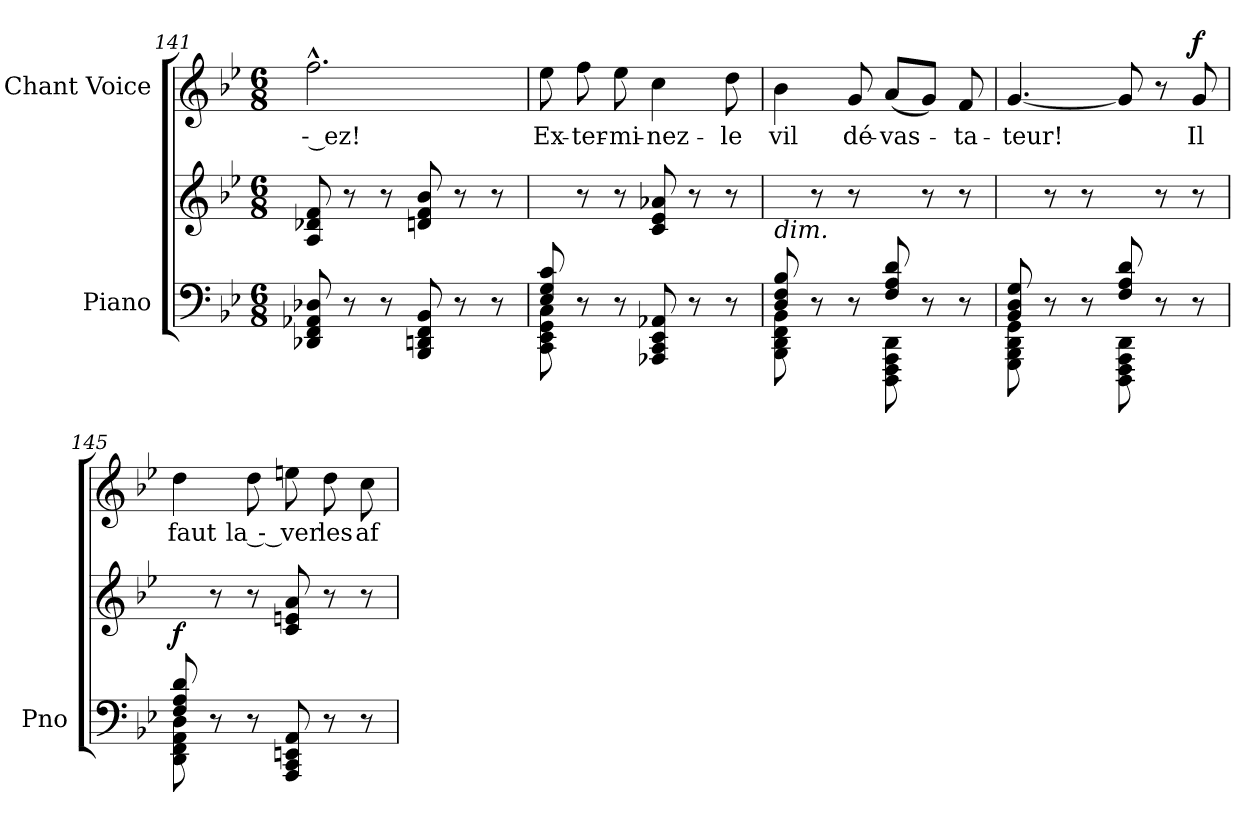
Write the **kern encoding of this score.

**kern	**kern	**dynam	**kern	**text	**dynam
*part2	*part2	*part2	*part1	*part1	*part1
*staff3	*staff2	*staff2/3	*staff1	*staff1	*staff1
*I"Piano	*	*	*I"Chant Voice	*	*
*I'Pno	*	*	*	*	*
*clefF4	*clefG2	*	*clefG2	*	*
*k[b-e-]	*k[b-e-]	*	*k[b-e-]	*	*
*M6/8	*M6/8	*	*M6/8	*	*
=141	=141	=141	=141	=141	=141
8DD-X/ 8FF/ 8AA-X/ 8D-X/	8A/ 8d-X/ 8f/	.	2.ff^^\	-- ez!	.
8r	8r	.	.	.	.
8r	8r	.	.	.	.
8BBB-/ 8DDn/ 8FF/ 8BB-/	8dn/ 8f/ 8b-/	.	.	.	.
8r	8r	.	.	.	.
8r	8r	.	.	.	.
=142	=142	=142	=142	=142	=142
*^	*	*	*	*	*
8E-/ 8G/ 8c/	8CC\ 8EE-\ 8GG\ 8C\	8ryy	.	8ee-\	Ex-	.
2ryy	8r	8r	.	8ff\	-ter-	.
.	8r	8r	.	8ee-\	-mi-	.
.	8AAA-X/ 8CC/ 8EE-/ 8AA-X/	8c/ 8e-/ 8a-X/	.	4cc\	-nez-	.
.	8r	8r	.	.	.	.
8ryy	8r	8r	.	8dd\	-le	.
=143	=143	=143	=143	=143	=143	=143
!	!	!LO:TX:b:i:t=dim.	!	!	!	!
8D/ 8F/ 8B-/	8BBB-\ 8DD\ 8FF\ 8BB-\	8ryy	.	4b-\	vil	.
4ryy	8r	8r	.	.	.	.
.	8r	8r	.	8g/	dé-	.
8F/ 8A/ 8d/	8DDD\ 8FFF\ 8AAA\ 8DD\	8ryy	.	(8a/L	-vas-	.
4ryy	8r	8r	.	8g/J)	.	.
.	8r	8r	.	8f/	-ta-	.
=144	=144	=144	=144	=144	=144	=144
8BB-/ 8D/ 8G/	8GGG\ 8BBB-\ 8DD\ 8GG\	8ryy	.	[4.g/	-teur!	.
4ryy	8r	8r	.	.	.	.
.	8r	8r	.	.	.	.
8F/ 8A/ 8d/	8DDD\ 8FFF\ 8AAA\ 8DD\	8ryy	.	8g/]	.	.
4ryy	8r	8r	.	8r	.	.
!	!	!	!	!	!	!LO:DY:a
.	8r	8r	.	8g/	Il	f
=145	=145	=145	=145	=145	=145	=145
!	!	!	!LO:DY:b	!	!	!
8F/ 8A/ 8d/	8DD\ 8FF\ 8AA\ 8D\	8ryy	f	4dd\	faut	.
2ryy	8r	8r	.	.	.	.
.	8r	8r	.	8dd\	la - ver	.
.	8AAA/ 8CC/ 8EEn/ 8AA/	8c/ 8en/ 8a/	.	8een\	.	.
.	8r	8r	.	8dd\	les	.
8ryy	8r	8r	.	8cc\	af-	.
*v	*v	*	*	*	*	*
=	=	=	=	=	=
*-	*-	*-	*-	*-	*-
